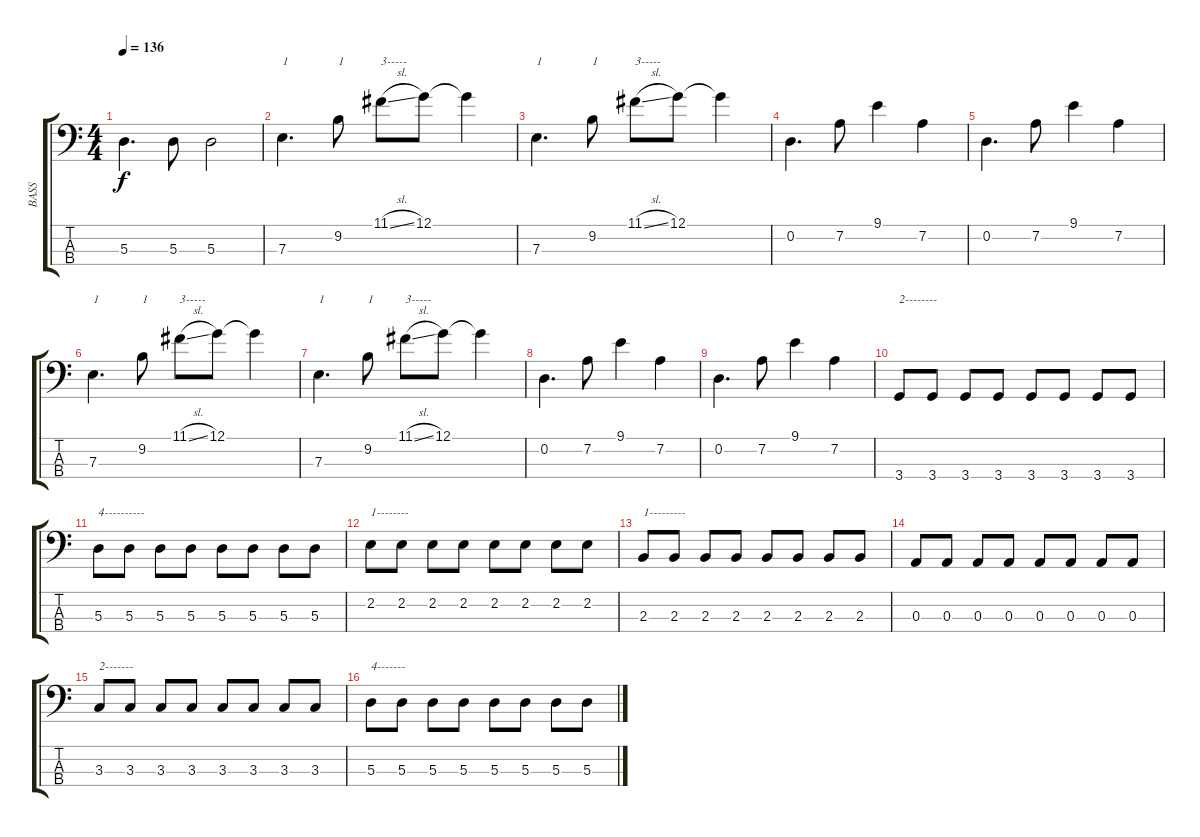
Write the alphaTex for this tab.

\track ("BASS" "BASS") {instrument electricbassfinger}
\staff {score tabs}
\tuning (G2 D2 A1 E1) {hide}
\ts (4 4)
\tempo 136
\clef f4
\ks c
5.3.4{d dy f} 5.3.8 5.3.2 |
7.3.4{d txt "1"} 9.2.8{txt "1"} 11.1{sl}.8{txt "3-----"} 12.1.8 12.1{t}.4 |
7.3.4{d txt "1"} 9.2.8{txt "1"} 11.1{sl}.8{txt "3-----"} 12.1.8 12.1{t}.4 |
0.2.4{d} 7.2.8 9.1.4 7.2.4 |
0.2.4{d} 7.2.8 9.1.4 7.2.4 |
7.3.4{d txt "1"} 9.2.8{txt "1"} 11.1{sl}.8{txt "3-----"} 12.1.8 12.1{t}.4 |
7.3.4{d txt "1"} 9.2.8{txt "1"} 11.1{sl}.8{txt "3-----"} 12.1.8 12.1{t}.4 |
0.2.4{d} 7.2.8 9.1.4 7.2.4 |
0.2.4{d} 7.2.8 9.1.4 7.2.4 |
3.4.8{txt "2--------"} 3.4.8 3.4.8 3.4.8 3.4.8 3.4.8 3.4.8 3.4.8 |
5.3.8{txt "4----------"} 5.3.8 5.3.8 5.3.8 5.3.8 5.3.8 5.3.8 5.3.8 |
2.2.8{txt "1--------"} 2.2.8 2.2.8 2.2.8 2.2.8 2.2.8 2.2.8 2.2.8 |
2.3.8{txt "1---------"} 2.3.8 2.3.8 2.3.8 2.3.8 2.3.8 2.3.8 2.3.8 |
0.3.8 0.3.8 0.3.8 0.3.8 0.3.8 0.3.8 0.3.8 0.3.8 |
3.3.8{txt "2-------"} 3.3.8 3.3.8 3.3.8 3.3.8 3.3.8 3.3.8 3.3.8 |
5.3.8{txt "4-------"} 5.3.8 5.3.8 5.3.8 5.3.8 5.3.8 5.3.8 5.3.8
